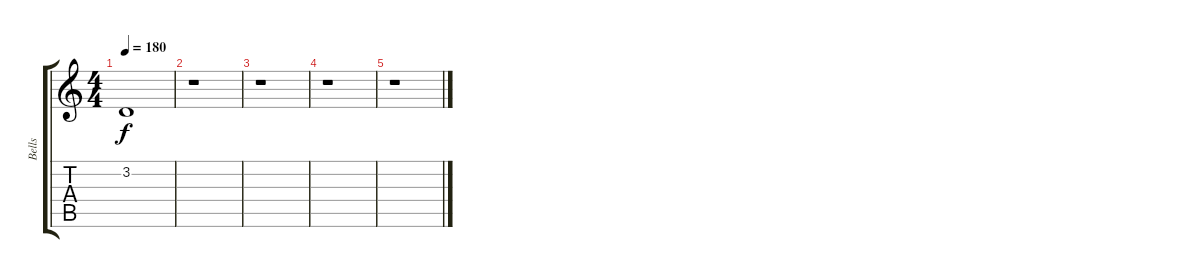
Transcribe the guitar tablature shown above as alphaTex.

\track ("Bells" "Bells") {instrument glockenspiel}
\staff {score tabs}
\tuning (E4 B3 G3 D3 A2 E2) {hide}
\ts (4 4)
\tempo 180
\clef g2
\ks c
3.2{t}.1{dy f} |
r.1 |
r.1 |
r.1 |
r.1
